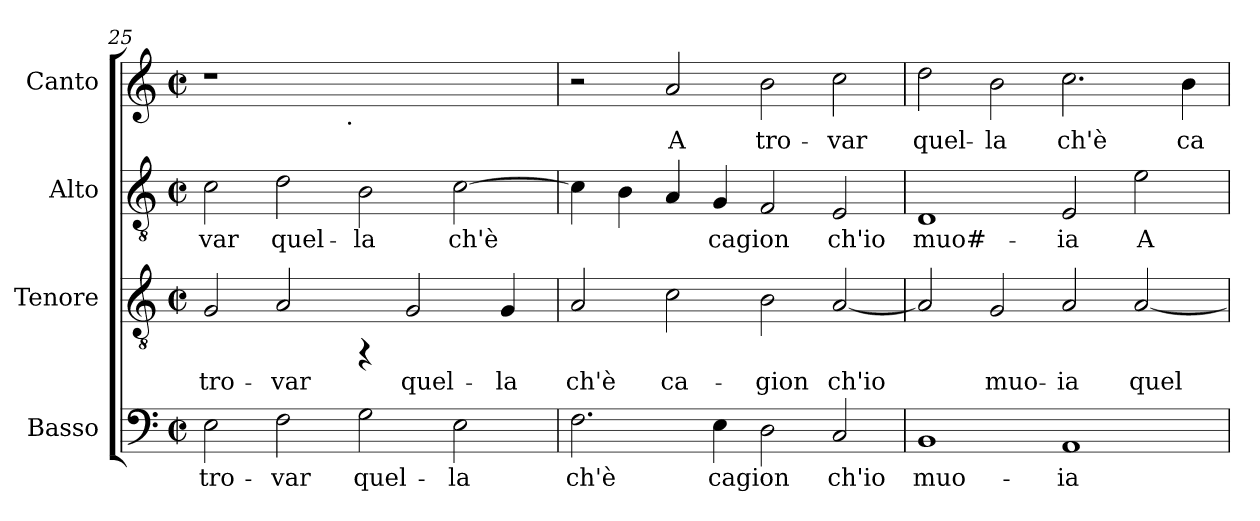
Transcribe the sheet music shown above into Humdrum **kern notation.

**kern	**text	**kern	**text	**kern	**text	**kern	**text
*part4	*part4	*part3	*part3	*part2	*part2	*part1	*part1
*staff4	*staff4	*staff3	*staff3	*staff2	*staff2	*staff1	*staff1
*I"Basso	*	*I"Tenore	*	*I"Alto	*	*I"Canto	*
*clefF4	*	*clefGv2	*	*clefGv2	*	*clefG2	*
*k[]	*	*k[]	*	*k[]	*	*k[]	*
*C:	*	*C:	*	*C:	*	*C:	*
*M2/2	*	*M2/2	*	*M2/2	*	*M2/2	*
*met(c|)	*	*met(c|)	*	*met(c|)	*	*met(c|)	*
=25	=25	=25	=25	=25	=25	=25	=25
!	!LO:LY:b:cj	!	!LO:LY:b:cj	!	!LO:LY:b:cj	!	!
*	*	*	*	*	*	*^	*
2E\	tro-	2G/	tro-	2c\	-var	1r	2ryy	.
!	!LO:LY:b:cj	!	!LO:LY:b:cj	!	!LO:LY:b:cj	!	!	!
2F\	-var	2A/	-var	2d\	quel-	.	4...ryy	.
!	!	!	!	!	!	!	!LO:TX:b:t=.	!
.	.	.	.	.	.	.	1ryy	.
!	!LO:LY:b:cj	!	!	!	!LO:LY:b:cj	!	!	!
2G\	quel-	4rFF	.	2B\	-la	1ryy	.	.
!	!	!	!LO:LY:b:cj	!	!	!	!	!
.	.	2G/	quel-	.	.	.	.	.
!	!LO:LY:b:cj	!	!	!	!LO:LY:b:cj	!	!	!
2E\	-la	.	.	[>2c\	ch'è	.	.	.
!	!	!	!LO:LY:b:cj	!	!	!	!	!
.	.	4G/	-la	.	.	.	.	.
.	.	.	.	.	.	.	32ryy	.
=26	=26	=26	=26	=26	=26	=26	=26	=26
!	!LO:LY:b:cj	!	!LO:LY:b:cj	!	!LO:LY:b:cj	!	!	!
*	*	*	*	*	*	*v	*v	*
2.F\	ch'è	2A/	ch'è	4c\]	.	2r	.
!	!	!	!	!	!LO:LY:b:cj	!	!
.	.	.	.	4B\	.	.	.
!	!	!	!LO:LY:b:cj	!	!LO:LY:b:cj	!	!LO:LY:b:cj
.	.	2c\	ca-	4A/	.	2a/	A
!	!LO:LY:b:cj	!	!	!	!LO:LY:b:cj	!	!
4E\	cagion	.	.	4G/	cagion	.	.
!	!LO:LY:b:cj	!	!LO:LY:b:cj	!	!LO:LY:b:cj	!	!LO:LY:b:cj
2D\	.	2B\	-gion	2F/	.	2b\	tro-
!	!LO:LY:b:cj	!	!LO:LY:b:cj	!	!LO:LY:b:cj	!	!LO:LY:b:cj
2C/	ch'io	[<2A/	ch'io	2E/	ch'io	2cc\	-var
=27	=27	=27	=27	=27	=27	=27	=27
!	!LO:LY:b:cj	!	!LO:LY:b:cj	!	!LO:LY:b:cj	!	!LO:LY:b:cj
1BB	muo-	2A/]	.	1D	muo#-	2dd\	quel-
!	!	!	!LO:LY:b:cj	!	!	!	!LO:LY:b:cj
.	.	2G/	muo-	.	.	2b\	-la
!	!LO:LY:b:cj	!	!LO:LY:b:cj	!	!LO:LY:b:cj	!	!LO:LY:b:cj
1AA	-ia	2A/	-ia	2E/	-ia	2.cc\	ch'è
!	!	!	!LO:LY:b:cj	!	!LO:LY:b:cj	!	!
.	.	[<2A/	quel-	2e\	A	.	.
!	!	!	!	!	!	!	!LO:LY:b:cj
.	.	.	.	.	.	4b\	ca-
=	=	=	=	=	=	=	=
*-	*-	*-	*-	*-	*-	*-	*-
